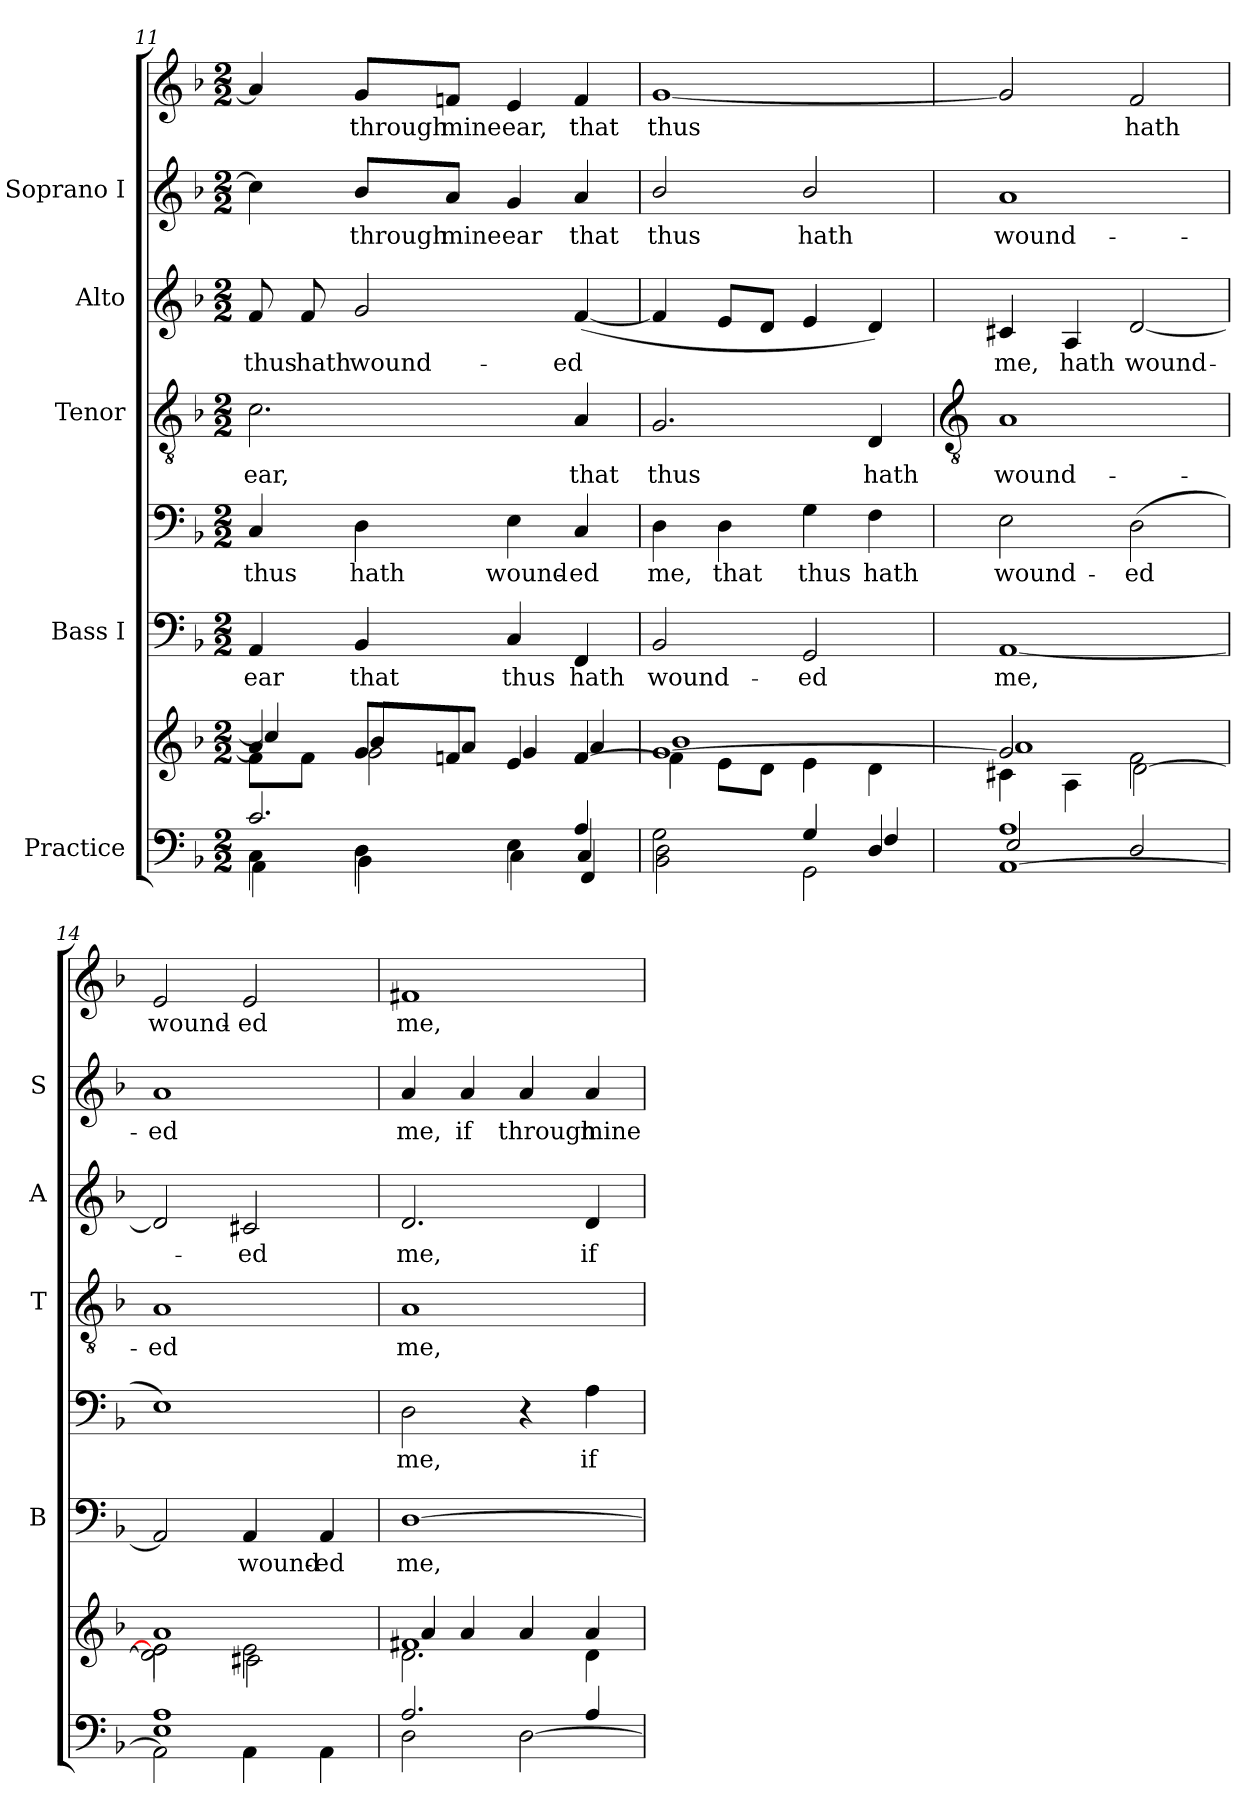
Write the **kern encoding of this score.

**kern	**kern	**kern	**text	**kern	**text	**kern	**text	**kern	**text	**kern	**text	**kern	**text
*part5	*part5	*part4	*part4	*part4	*part4	*part3	*part3	*part2	*part2	*part1	*part1	*part1	*part1
*staff8	*staff7	*staff6	*staff6	*staff5	*staff5	*staff4	*staff4	*staff3	*staff3	*staff2	*staff2	*staff1	*staff1
*I"Practice	*	*I"Bass I	*	*	*	*I"Tenor	*	*I"Alto	*	*I"Soprano I	*	*	*
*	*	*I'B	*	*	*	*I'T	*	*I'A	*	*I'S	*	*	*
*clefF4	*clefG2	*clefF4	*	*clefF4	*	*clefGv2	*	*clefG2	*	*clefG2	*	*clefG2	*
*k[b-]	*k[b-]	*k[b-]	*	*k[b-]	*	*k[b-]	*	*k[b-]	*	*k[b-]	*	*k[b-]	*
*F:	*F:	*F:	*	*F:	*	*F:	*	*F:	*	*F:	*	*F:	*
*M2/2	*M2/2	*M2/2	*	*M2/2	*	*M2/2	*	*M2/2	*	*M2/2	*	*M2/2	*
=11	=11	=11	=11	=11	=11	=11	=11	=11	=11	=11	=11	=11	=11
*^	*^	*	*	*	*	*	*	*	*	*	*	*	*
*	*^	*	*^	*	*	*	*	*	*	*	*	*	*	*	*
!	!	!	!	!	!	!	!LO:LY:b	!	!LO:LY:b	!	!LO:LY:b	!	!LO:LY:b	!	!	!	!
2.c/	4C\	4AA\	4a/]	4cc/]	8f\L	4AA	ear	4C	thus	2.c	ear,	8f	thus	4cc]	.	4a]	.
!	!	!	!	!	!	!	!	!	!	!	!	!	!LO:LY:b	!	!	!	!
.	.	.	.	.	8f\J	.	.	.	.	.	.	8f	hath	.	.	.	.
!	!	!	!	!	!	!	!LO:LY:b	!	!LO:LY:b	!	!	!	!LO:LY:b	!	!LO:LY:b	!	!LO:LY:b
.	4D\	4BB-\	8gL	8b-/L	2g\	4BB-	that	4D	hath	.	.	2g	wound-	8b-/L	through	8g/L	through
!	!	!	!	!	!	!	!	!	!	!	!	!	!	!	!LO:LY:b	!	!LO:LY:b
.	.	.	8fnJ	8a/J	.	.	.	.	.	.	.	.	.	8a/J	mine	8fn/J	mine
!	!	!	!	!	!	!	!LO:LY:b	!	!LO:LY:b	!	!	!	!	!	!LO:LY:b	!	!LO:LY:b
.	4E\	4C\	4e/	4g/	.	4C	thus	4E	wound-	.	.	.	.	4g	ear	4e	ear,
!	!	!	!	!	!	!	!LO:LY:b	!	!LO:LY:b	!	!LO:LY:b	!	!LO:LY:b	!	!LO:LY:b	!	!LO:LY:b
4A/	4C/	4FF/	4f/	4a/	[4f/	4FF	hath	4C	-ed	4A	that	(<[4f	-ed	4a	that	4f	that
=12	=12	=12	=12	=12	=12	=12	=12	=12	=12	=12	=12	=12	=12	=12	=12	=12	=12
!	!	!	!	!	!	!	!LO:LY:b	!	!LO:LY:b	!	!LO:LY:b	!	!	!	!LO:LY:b	!	!LO:LY:b
2G\	2D\	2BB-\	[1g/	1b-/	4f\]	2BB-	wound-	4D	me,	2.G	thus	4f]	.	2b-/	thus	[1g	thus
!	!	!	!	!	!	!	!	!	!LO:LY:b	!	!	!	!	!	!	!	!
.	.	.	.	.	8e\L	.	.	4D	that	.	.	8eL	.	.	.	.	.
.	.	.	.	.	8d\J	.	.	.	.	.	.	8dJ	.	.	.	.	.
!	!	!	!	!	!	!	!LO:LY:b	!	!LO:LY:b	!	!	!	!	!	!LO:LY:b	!	!
4ryy	4G/	2GG\	.	.	4e\	2GG	-ed	4G	thus	.	.	4e	.	2b-/	hath	.	.
!	!	!	!	!	!	!	!	!	!LO:LY:b	!	!LO:LY:b	!	!	!	!	!	!
4D/	4F/	.	.	.	4d\	.	.	4F	hath	4D	hath	4d)	.	.	.	.	.
!!LO:LB:g=z
=13	=13	=13	=13	=13	=13	=13	=13	=13	=13	=13	=13	=13	=13	=13	=13	=13	=13
*	*	*	*	*	*	*	*	*	*	*clefGv2	*	*	*	*	*	*	*
!	!	!	!	!	!	!	!LO:LY:b	!	!LO:LY:b	!	!LO:LY:b	!	!LO:LY:b	!	!LO:LY:b	!	!
1A/	2E/	[1AA\	2g/]	1a/	4c#X\	[1AA	me,	2E	wound-	1A	wound-	4c#X	me,	1a	wound-	2g]	.
!	!	!	!	!	!	!	!	!	!	!	!	!	!LO:LY:b	!	!	!	!
.	.	.	.	.	4A\	.	.	.	.	.	.	4A	hath	.	.	.	.
!	!	!	!	!	!	!	!	!	!LO:LY:b	!	!	!	!LO:LY:b	!	!	!	!LO:LY:b
.	2D/	.	2f\	.	[2d\	.	.	(>2D	-ed	.	.	[2d	wound-	.	.	2f	hath
=14	=14	=14	=14	=14	=14	=14	=14	=14	=14	=14	=14	=14	=14	=14	=14	=14	=14
!	!	!	!	!	!	!	!	!	!	!	!LO:LY:b	!	!	!	!LO:LY:b	!	!LO:LY:b
1A/	1E\	2AA\]	2e\	1a/	2d\] 2e\]	2AA]	.	1E)	.	1A	-ed	2d]	.	1a	ed	2e	-wound-
!	!	!	!	!	!	!	!LO:LY:b	!	!	!	!	!	!LO:LY:b	!	!	!	!LO:LY:b
.	.	4AA\	2e\	.	2c#X\	4AA	wound-	.	.	.	.	2c#X	ed	.	.	2e	-ed
!	!	!	!	!	!	!	!LO:LY:b	!	!	!	!	!	!	!	!	!	!
.	.	4AA\	.	.	.	4AA	-ed	.	.	.	.	.	.	.	.	.	.
=15	=15	=15	=15	=15	=15	=15	=15	=15	=15	=15	=15	=15	=15	=15	=15	=15	=15
!	!	!	!	!	!	!	!LO:LY:b	!	!LO:LY:b	!	!LO:LY:b	!	!LO:LY:b	!	!LO:LY:b	!	!LO:LY:b
2.A/	2D\	2ryy	1f#X/	4a/	2.d\	[1D	me,	2D	me,	1A	me,	2.d	me,	4a	me,	1f#X	me,
!	!	!	!	!	!	!	!	!	!	!	!	!	!	!	!LO:LY:b	!	!
.	.	.	.	4a/	.	.	.	.	.	.	.	.	.	4a	if	.	.
!	!	!	!	!	!	!	!	!	!	!	!	!	!	!	!LO:LY:b	!	!
.	4ryy	[2D\	.	4a/	.	.	.	4r	.	.	.	.	.	4a	through	.	.
!	!	!	!	!	!	!	!	!	!LO:LY:b	!	!	!	!LO:LY:b	!	!LO:LY:b	!	!
4ryy	4A/	.	.	4a/	4d\	.	.	4A	if	.	.	4d	if	4a	mine	.	.
*v	*v	*v	*	*	*	*	*	*	*	*	*	*	*	*	*	*	*
*	*v	*v	*v	*	*	*	*	*	*	*	*	*	*	*	*
=	=	=	=	=	=	=	=	=	=	=	=	=	=
*-	*-	*-	*-	*-	*-	*-	*-	*-	*-	*-	*-	*-	*-
